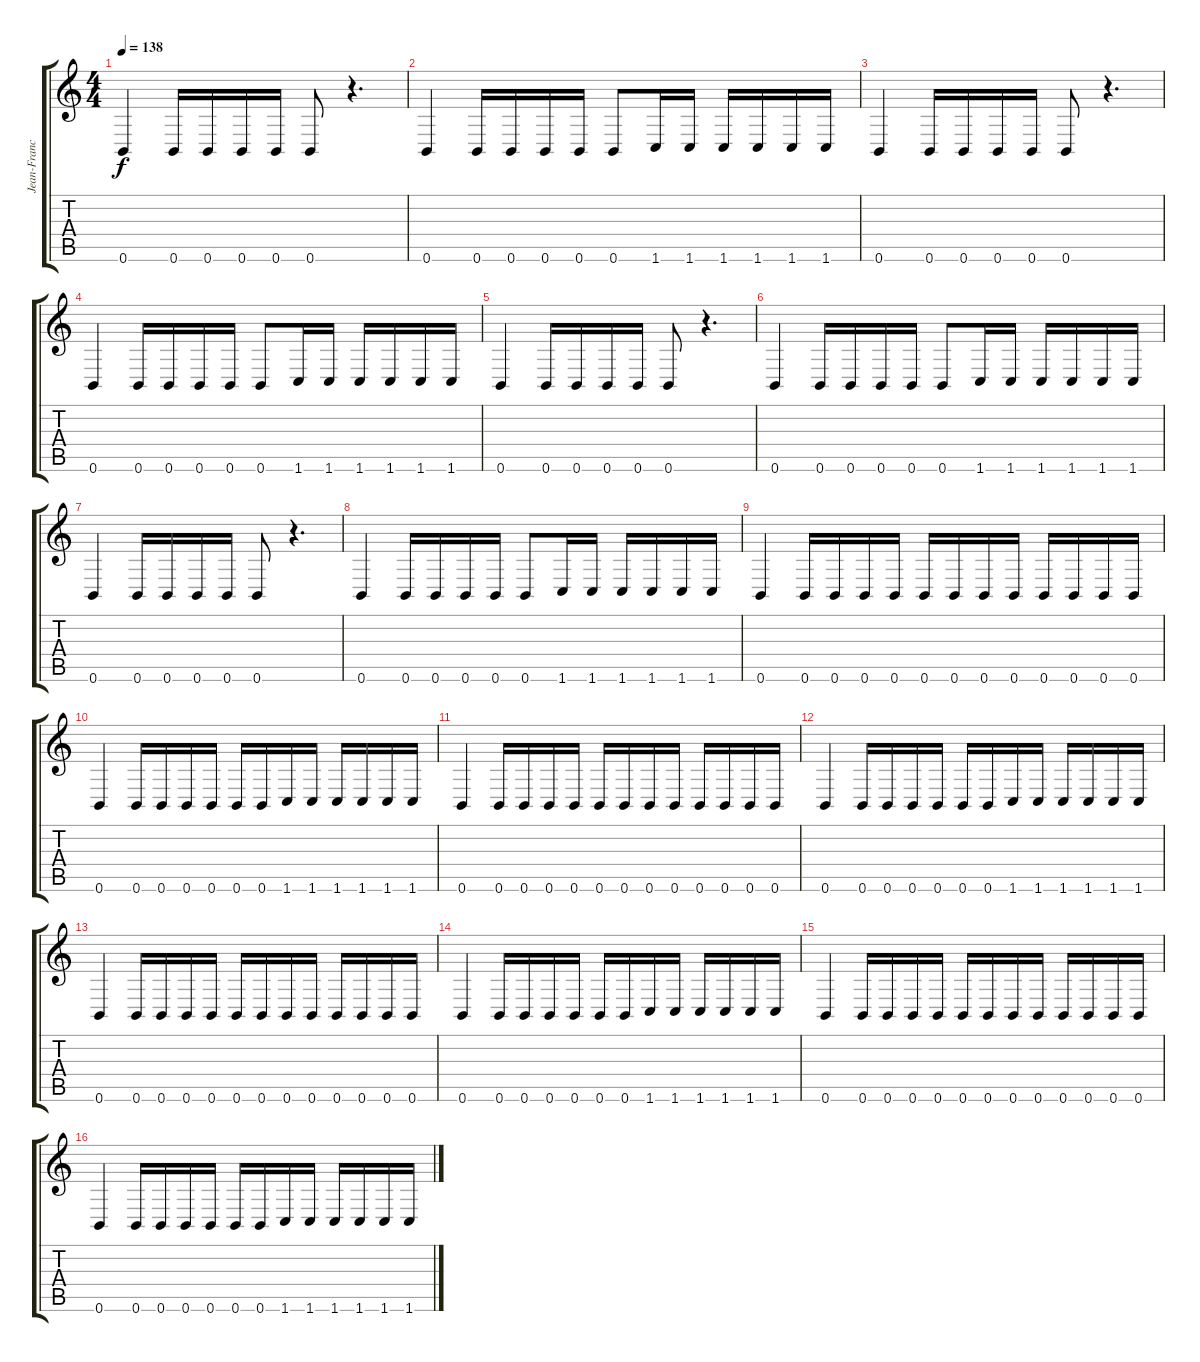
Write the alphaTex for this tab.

\track ("Jean-Francois Dagenals (Rhythm)" "Jean-Franc") {instrument distortionguitar}
\staff {score tabs}
\tuning (B3 Gb3 D3 A2 E2 B1) {hide}
\ts (4 4)
\tempo 138
\clef g2
\ks c
0.6.4{dy f} 0.6.16 0.6.16 0.6.16 0.6.16 0.6.8 r.4{d} |
0.6.4 0.6.16 0.6.16 0.6.16 0.6.16 0.6.8 1.6.16 1.6.16 1.6.16 1.6.16 1.6.16 1.6.16 |
0.6.4 0.6.16 0.6.16 0.6.16 0.6.16 0.6.8 r.4{d} |
0.6.4 0.6.16 0.6.16 0.6.16 0.6.16 0.6.8 1.6.16 1.6.16 1.6.16 1.6.16 1.6.16 1.6.16 |
0.6.4 0.6.16 0.6.16 0.6.16 0.6.16 0.6.8 r.4{d} |
0.6.4 0.6.16 0.6.16 0.6.16 0.6.16 0.6.8 1.6.16 1.6.16 1.6.16 1.6.16 1.6.16 1.6.16 |
0.6.4 0.6.16 0.6.16 0.6.16 0.6.16 0.6.8 r.4{d} |
0.6.4 0.6.16 0.6.16 0.6.16 0.6.16 0.6.8 1.6.16 1.6.16 1.6.16 1.6.16 1.6.16 1.6.16 |
0.6.4 0.6.16 0.6.16 0.6.16 0.6.16 0.6.16 0.6.16 0.6.16 0.6.16 0.6.16 0.6.16 0.6.16 0.6.16 |
0.6.4 0.6.16 0.6.16 0.6.16 0.6.16 0.6.16 0.6.16 1.6.16 1.6.16 1.6.16 1.6.16 1.6.16 1.6.16 |
0.6.4 0.6.16 0.6.16 0.6.16 0.6.16 0.6.16 0.6.16 0.6.16 0.6.16 0.6.16 0.6.16 0.6.16 0.6.16 |
0.6.4 0.6.16 0.6.16 0.6.16 0.6.16 0.6.16 0.6.16 1.6.16 1.6.16 1.6.16 1.6.16 1.6.16 1.6.16 |
0.6.4 0.6.16 0.6.16 0.6.16 0.6.16 0.6.16 0.6.16 0.6.16 0.6.16 0.6.16 0.6.16 0.6.16 0.6.16 |
0.6.4 0.6.16 0.6.16 0.6.16 0.6.16 0.6.16 0.6.16 1.6.16 1.6.16 1.6.16 1.6.16 1.6.16 1.6.16 |
0.6.4 0.6.16 0.6.16 0.6.16 0.6.16 0.6.16 0.6.16 0.6.16 0.6.16 0.6.16 0.6.16 0.6.16 0.6.16 |
0.6.4 0.6.16 0.6.16 0.6.16 0.6.16 0.6.16 0.6.16 1.6.16 1.6.16 1.6.16 1.6.16 1.6.16 1.6.16
